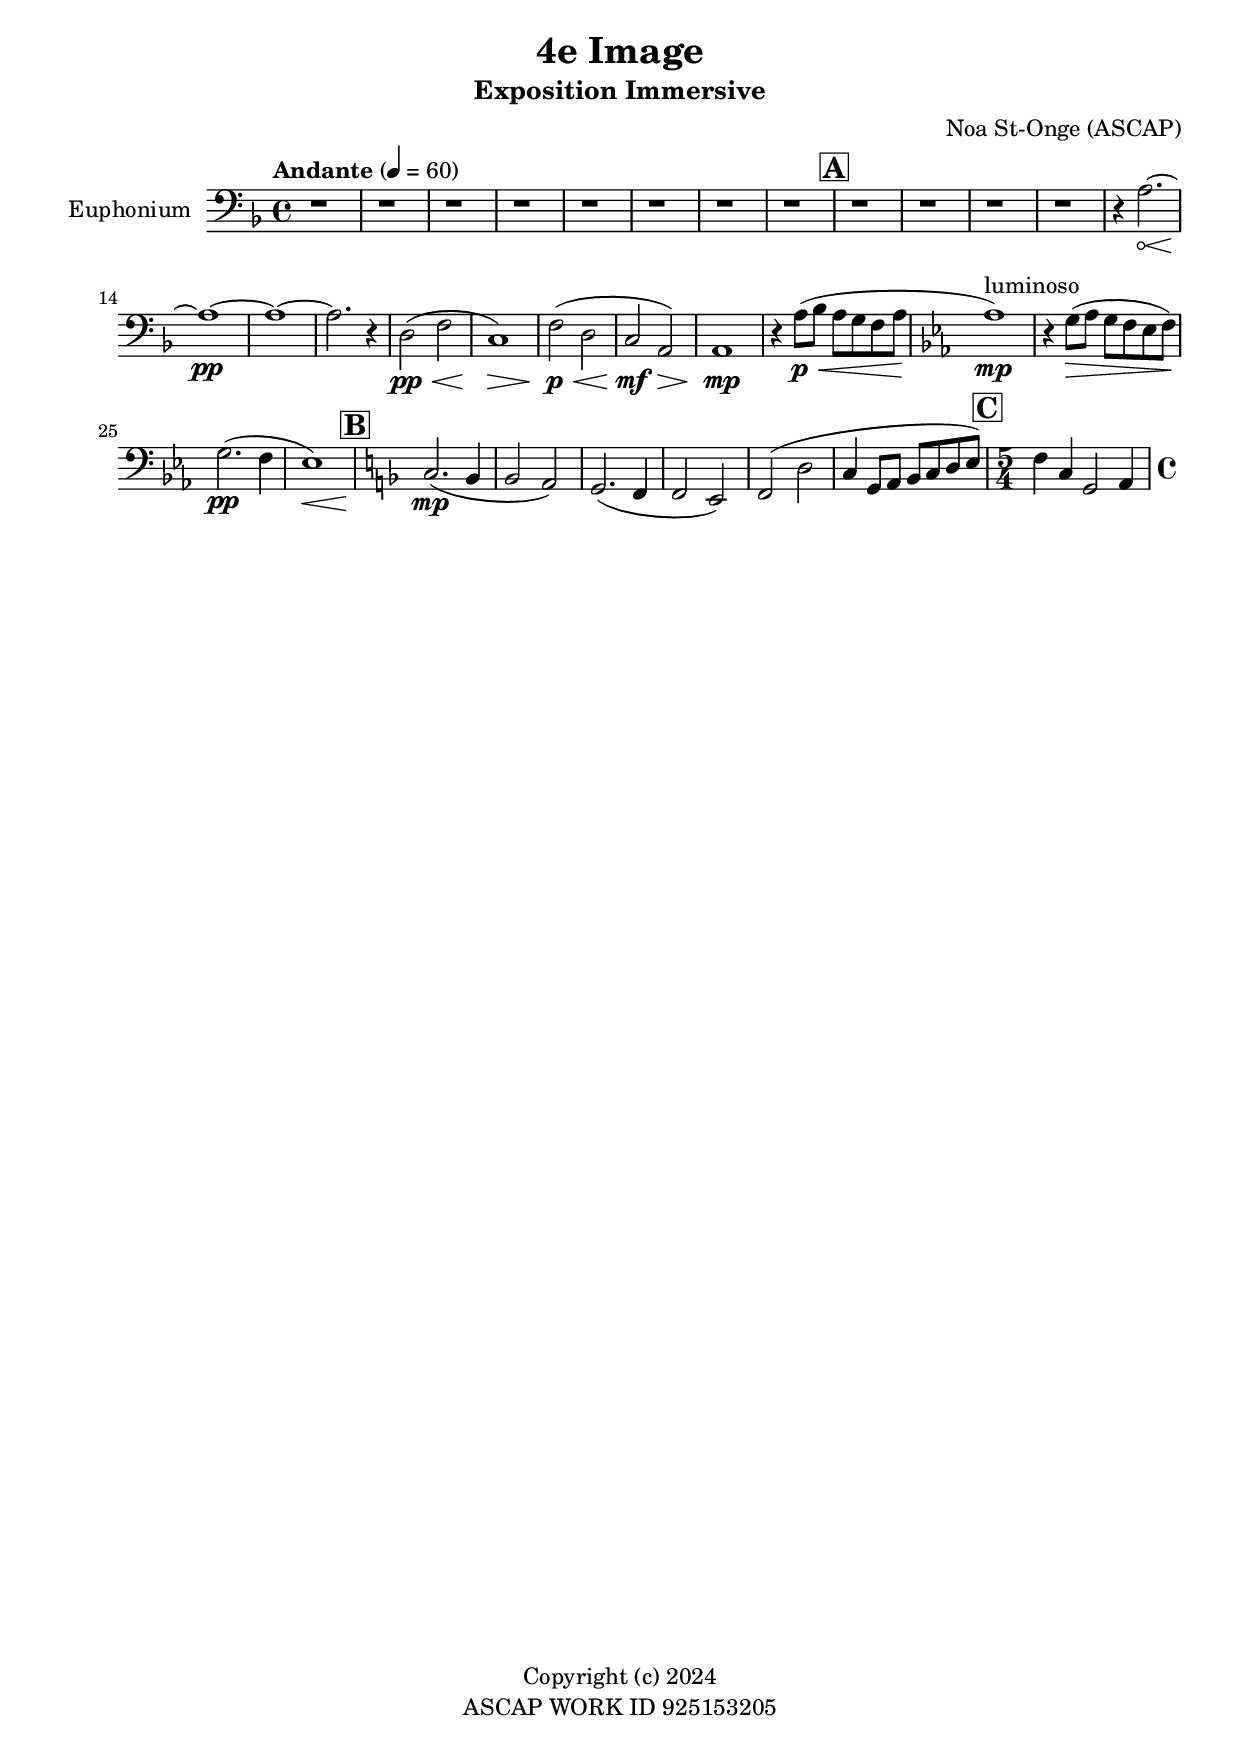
euphonium = \relative c {
  \time 4/4
  \tempo Andante 4=60
  \key f \major

  \set Score.rehearsalMarkFormatter = #format-mark-box-alphabet

  \repeat unfold 8 { r1 } \mark \default
  \repeat unfold 4 { r1 } r4

  \once \override Hairpin.circled-tip = ##t
  a'2.\< ~ a1\!\pp ~ a1 ~ a2. r4

  d,2\pp\<( f2 c1)\>
  f2\!\p\<( d2 c2\!\mf\> a2) a1\!\mp

  r4 a'8(\<\p bes a g f a
  \key ees \major
  aes1\!\mp^"luminoso")

  r4 g8(\> aes g f ees f) g2.(\pp f4 ees1)\<

  %%%%% C %%%%%
  \mark \default
  \key f \major

  c2.(\mp bes4 bes2 a2)
  g2.( f4 f2 e2)
  f2( d'2 c4 g8\< a8 bes8 c8\> d8 e8)

  %%%%% D %%%%%
  \mark \default
  \time 5/4
  f4 c4 g2 a4
  \time 4/4
}

euphoniumPart = \new Staff \with {
  instrumentName = "Euphonium"
  shortInstrumentName = "Euph."
  midiInstrument = "tuba"
} { \clef bass \euphonium }

euphoniumBookPart = \new Staff \with {
  instrumentName = "Euphonium"
  shortInstrumentName = ""
  midiInstrument = "tuba"
} { \clef bass \euphonium }

\book {
  \bookOutputName "Euphonium"
  \header {
  title = "4e Image"
  subtitle = "Exposition Immersive"
  composer = "Noa St-Onge (ASCAP)"
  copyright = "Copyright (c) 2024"
  % Remove default LilyPond tagline
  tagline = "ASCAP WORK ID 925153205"
}
  \score {
    <<
      \euphoniumBookPart
    >>
    \layout {
      indent = 25
      short-indent = 10
    }

    \midi {
      \tempo 4=60
    }
  }
}